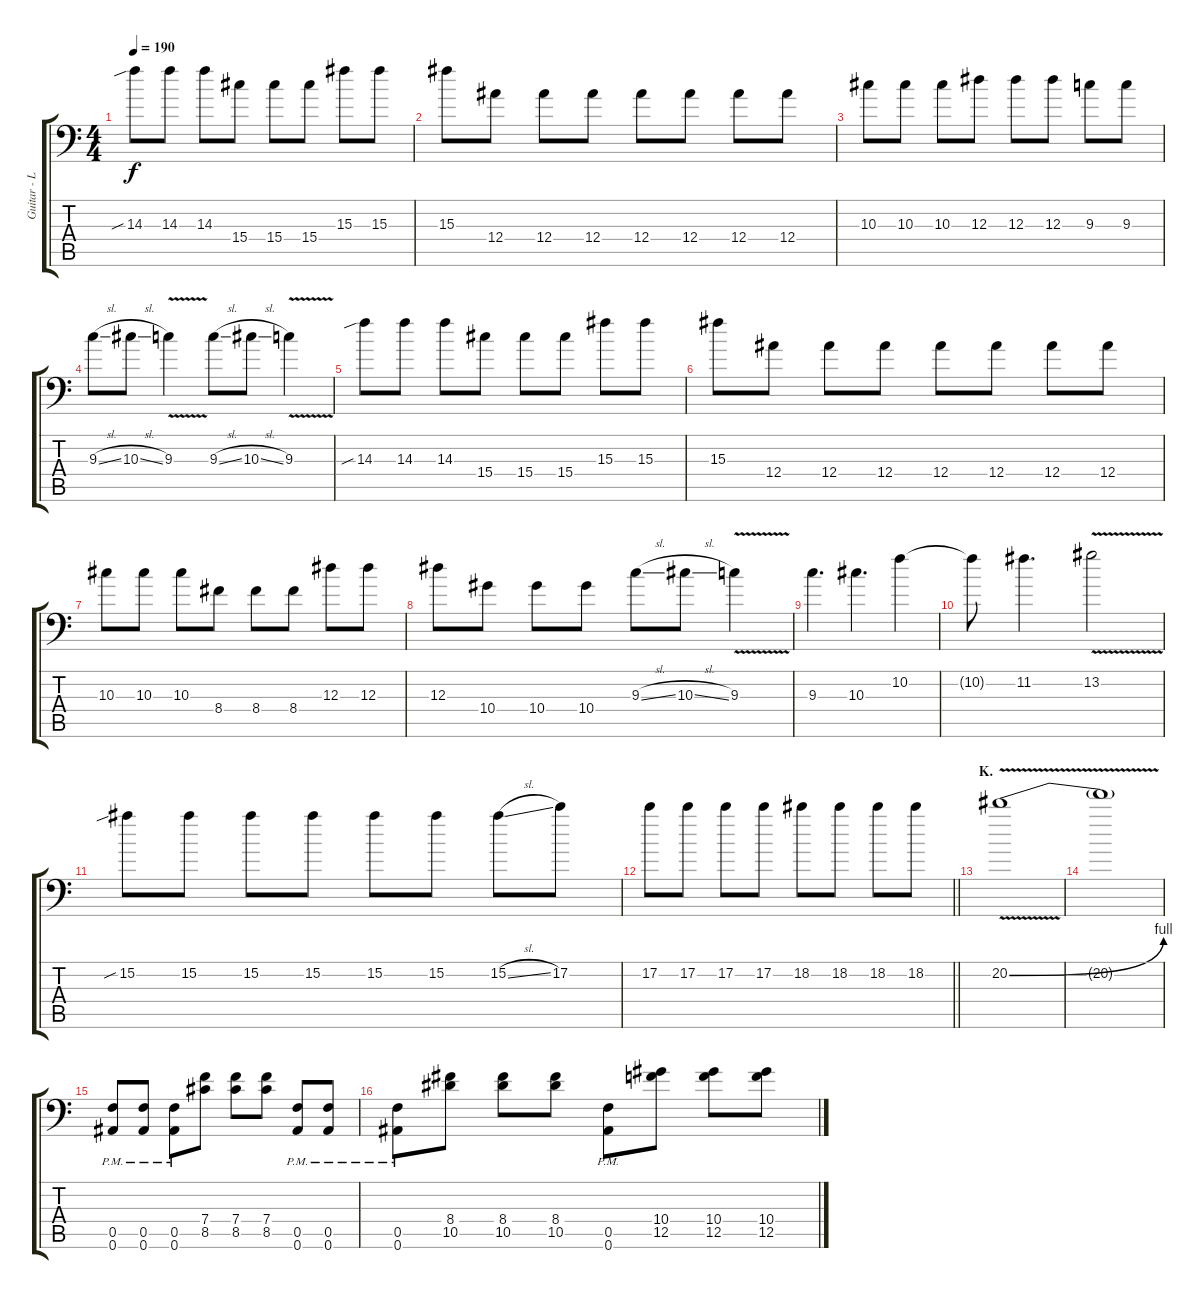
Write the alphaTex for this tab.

\track ("Guitar - Left" "Guitar - L") {instrument distortionguitar}
\staff {score tabs}
\tuning (C4 G3 Eb3 Bb2 F2 Bb1) {hide}
\ts (4 4)
\tempo 190
\clef f4
\ks c
14.3{sib}.8{dy f} 14.3.8 14.3.8 15.4.8 15.4.8 15.4.8 15.3.8 15.3.8 |
15.3.8 12.4.8 12.4.8 12.4.8 12.4.8 12.4.8 12.4.8 12.4.8 |
10.3.8 10.3.8 10.3.8 12.3.8 12.3.8 12.3.8 9.3.8 9.3.8 |
9.3{sl}.8 10.3{sl}.8 9.3{v}.4 9.3{sl}.8 10.3{sl}.8 9.3{v}.4 |
14.3{sib}.8 14.3.8 14.3.8 15.4.8 15.4.8 15.4.8 15.3.8 15.3.8 |
15.3.8 12.4.8 12.4.8 12.4.8 12.4.8 12.4.8 12.4.8 12.4.8 |
10.3.8 10.3.8 10.3.8 8.4.8 8.4.8 8.4.8 12.3.8 12.3.8 |
12.3.8 10.4.8 10.4.8 10.4.8 9.3{sl}.8 10.3{sl}.8 9.3{v}.4 |
9.3.4{d} 10.3.4{d} 10.2.4 |
10.2{t}.8 11.2.4{d} 13.2{v}.2 |
15.2{sib}.8 15.2.8 15.2.8 15.2.8 15.2.8 15.2.8 15.2{sl}.8 17.2.8 |
\barLineRight lightlight
17.2.8 17.2.8 17.2.8 17.2.8 18.2.8 18.2.8 18.2.8 18.2.8 |
\section ("" "K.")
20.2{be (bend 0 0 60 4) v}.1 |
20.2{t}.1 |
(0.5{pm} 0.6{pm}).8 (0.5{pm} 0.6{pm}).8 (0.5{pm} 0.6{pm}).8 (7.4 8.5).8 (7.4 8.5).8 (7.4 8.5).8 (0.5{pm} 0.6{pm}).8 (0.5{pm} 0.6{pm}).8 |
(0.5{pm} 0.6{pm}).8 (8.4 10.5).8 (8.4 10.5).8 (8.4 10.5).8 (0.5{pm} 0.6{pm}).8 (10.4 12.5).8 (10.4 12.5).8 (10.4 12.5).8
